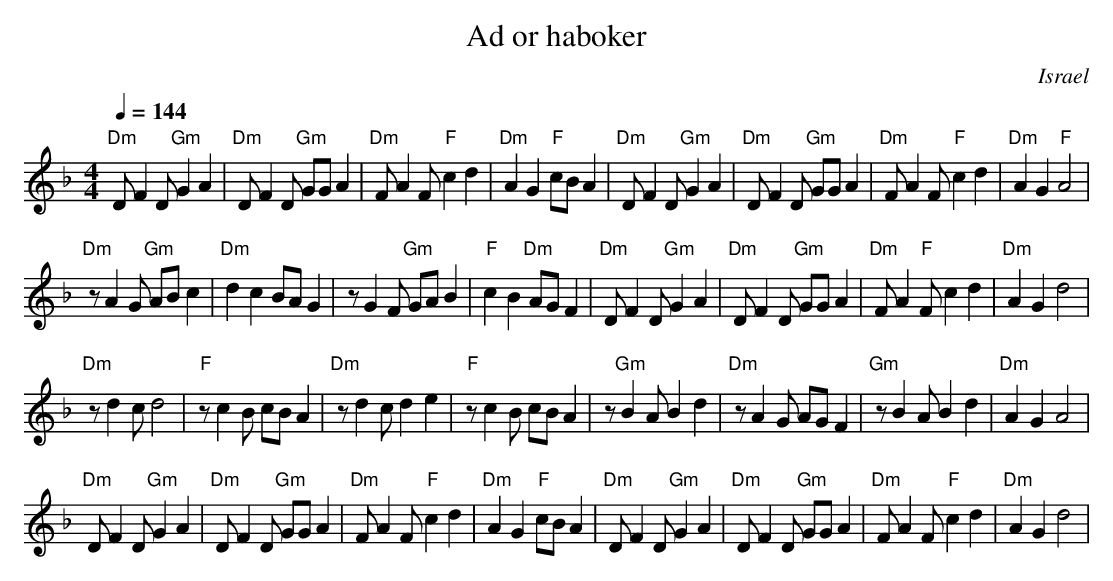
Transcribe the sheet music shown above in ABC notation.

X:1
T: Ad or haboker
L:1/8
O: Israel
M:4/4
Q:1/4=144
K:Dm
"Dm" D F2 D "Gm" G2 A2 |"Dm" D F2 D "Gm"  GG A2 |"Dm" F A2 F "F" c2 d2|"Dm" A2 G2 "F" cB A2 |\
"Dm" D F2 D "Gm" G2 A2 |"Dm" D F2 D "Gm" GG A2  |"Dm" F A2 F "F" c2 d2|"Dm" A2 G2 "F" A4    |
"Dm" z A2 G "Gm" AB c2 |"Dm" d2 c2 BA G2        |z G2 F "Gm"  GA B2   |"F" c2 B2 "Dm" AG F2 |\
"Dm" D F2 D "Gm"  G2 A2|"Dm" D F2 D "Gm" GG A2  |"Dm" F A2 "F" F c2 d2|"Dm" A2 G2 d4        |
"Dm" z d2 c d4         |"F" z c2 B cB A2        |"Dm" z d2 c d2 e2    |"F" z c2 B cB A2     |\
z"Gm" B2 A B2 d2       |"Dm" z A2 G AG F2       |"Gm" z B2 A B2 d2    |"Dm" A2 G2 A4        |
"Dm" D F2 D "Gm" G2 A2 |"Dm" D F2 D "Gm"  GG A2 |"Dm" F A2 F "F" c2 d2|"Dm" A2 G2 "F" cB A2 |\
"Dm" D F2 D "Gm" G2 A2 |"Dm" D F2 D "Gm"  GG A2 |"Dm" F A2 F "F" c2 d2|"Dm" A2 G2 d4        |
